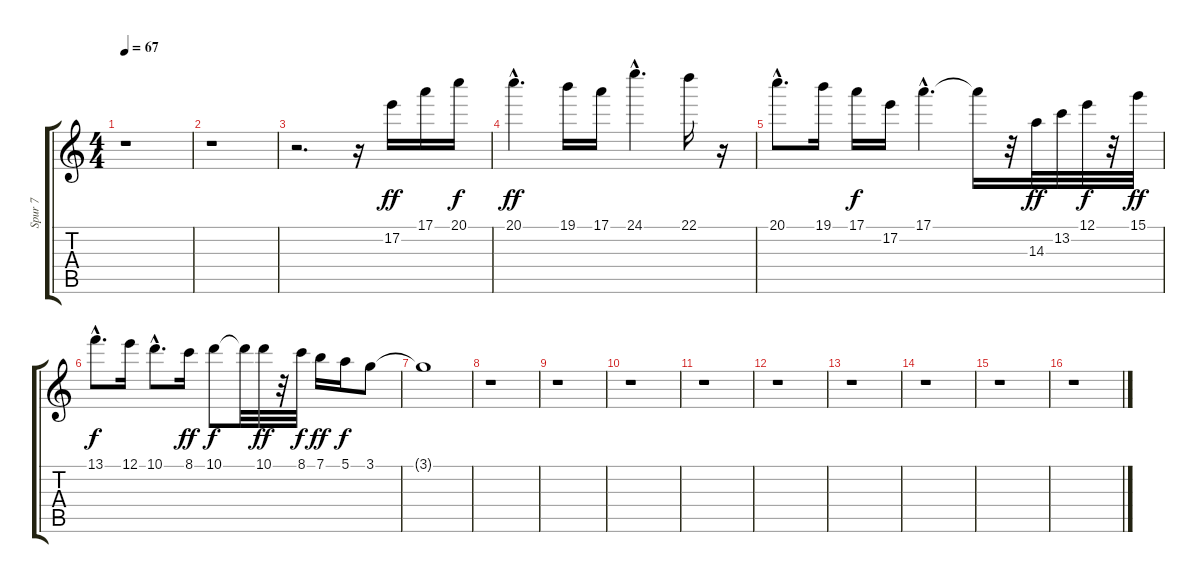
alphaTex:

\track ("Spur 7" "Spur 7") {instrument overdrivenguitar}
\staff {score tabs}
\tuning (E4 B3 G3 D3 A2 E2) {hide}
\ts (4 4)
\tempo 67
\clef g2
\ks c
r.1{dy ff instrument overdrivenguitar} |
r.1 |
r.2{d} r.16 17.2.16 17.1.16 20.1.16{dy f} |
20.1{hac}.4{d dy ff} 19.1.16 17.1.16 24.1{hac}.4{d} 22.1.16 r.16 |
20.1{hac}.8{d} 19.1.16 17.1.16{dy f} 17.2.16 17.1{hac}.4{d} 17.1{t}.16 r.32 14.3.32{dy ff} 13.2.32 12.1.32{dy f} r.32 15.1.32{dy ff} |
13.1{hac}.8{d dy f} 12.1.16 10.1{hac}.8{d} 8.1.16{dy ff} 10.1.8{dy f} 10.1{t}.32 10.1.32{dy ff} r.32 8.1.32{dy f} 7.1.16{dy ff} 5.1.16{dy f} 3.1.8 |
3.1{t}.1 |
r.1 |
r.1 |
r.1 |
r.1 |
r.1 |
r.1 |
r.1 |
r.1 |
r.1
